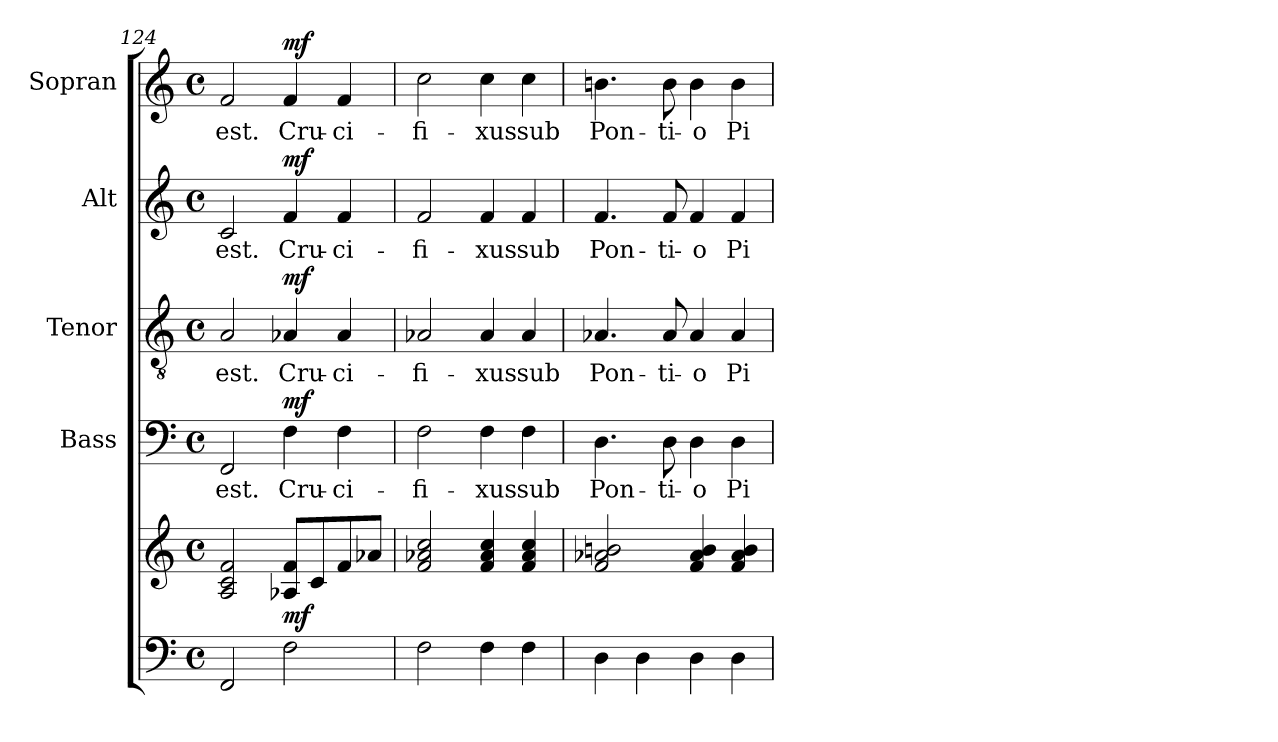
**kern	**kern	**dynam	**kern	**text	**dynam	**kern	**text	**dynam	**kern	**text	**dynam	**kern	**text	**dynam
*part5	*part5	*part5	*part4	*part4	*part4	*part3	*part3	*part3	*part2	*part2	*part2	*part1	*part1	*part1
*staff6	*staff5	*staff5/6	*staff4	*staff4	*staff4	*staff3	*staff3	*staff3	*staff2	*staff2	*staff2	*staff1	*staff1	*staff1
*	*	*	*I"Bass	*	*	*I"Tenor	*	*	*I"Alt	*	*	*I"Sopran	*	*
*	*	*	*I'B.	*	*	*I'T.	*	*	*I'A.	*	*	*I'S.	*	*
!!LO:PB:g=z
*clefF4	*clefG2	*	*clefF4	*	*	*clefGv2	*	*	*clefG2	*	*	*clefG2	*	*
*k[]	*k[]	*	*k[]	*	*	*k[]	*	*	*k[]	*	*	*k[]	*	*
*C:	*C:	*	*C:	*	*	*C:	*	*	*C:	*	*	*C:	*	*
*M4/4	*M4/4	*	*M4/4	*	*	*M4/4	*	*	*M4/4	*	*	*M4/4	*	*
*met(c)	*met(c)	*	*met(c)	*	*	*met(c)	*	*	*met(c)	*	*	*met(c)	*	*
=124	=124	=124	=124	=124	=124	=124	=124	=124	=124	=124	=124	=124	=124	=124
!	!	!	!	!LO:LY:b	!	!	!LO:LY:b	!	!	!LO:LY:b	!	!	!LO:LY:b	!
2FF/	2A/ 2c/ 2f/	.	2FF/	est.	.	2A/	est.	.	2c/	est.	.	2f/	est.	.
!	!	!LO:DY:b	!	!LO:LY:b	!LO:DY:a	!	!LO:LY:b	!LO:DY:a	!	!LO:LY:b	!LO:DY:a	!	!LO:LY:b	!LO:DY:a
2F\	8A-X/ 8f/L	mf	4F\	Cru-	mf	4A-X/	Cru-	mf	4f/	Cru-	mf	4f/	Cru-	mf
.	8c/	.	.	.	.	.	.	.	.	.	.	.	.	.
!	!	!	!	!LO:LY:b	!	!	!LO:LY:b	!	!	!LO:LY:b	!	!	!LO:LY:b	!
.	8f/	.	4F\	-ci-	.	4A-/	-ci-	.	4f/	-ci-	.	4f/	-ci-	.
.	8a-X/J	.	.	.	.	.	.	.	.	.	.	.	.	.
=125	=125	=125	=125	=125	=125	=125	=125	=125	=125	=125	=125	=125	=125	=125
!	!	!	!	!LO:LY:b	!	!	!LO:LY:b	!	!	!LO:LY:b	!	!	!LO:LY:b	!
2F\	2f/ 2a-X/ 2cc/	.	2F\	-fi-	.	2A-X/	-fi-	.	2f/	-fi-	.	2cc\	-fi-	.
!	!	!	!	!LO:LY:b	!	!	!LO:LY:b	!	!	!LO:LY:b	!	!	!LO:LY:b	!
4F\	4f/ 4a-/ 4cc/	.	4F\	-xus	.	4A-/	-xus	.	4f/	-xus	.	4cc\	-xus	.
!	!	!	!	!LO:LY:b	!	!	!LO:LY:b	!	!	!LO:LY:b	!	!	!LO:LY:b	!
4F\	4f/ 4a-/ 4cc/	.	4F\	sub	.	4A-/	sub	.	4f/	sub	.	4cc\	sub	.
=126	=126	=126	=126	=126	=126	=126	=126	=126	=126	=126	=126	=126	=126	=126
!	!	!	!	!LO:LY:b	!	!	!LO:LY:b	!	!	!LO:LY:b	!	!	!LO:LY:b	!
4D\	2f/ 2a-X/ 2bn/	.	4.D\	Pon-	.	4.A-X/	Pon-	.	4.f/	Pon-	.	4.bn\	Pon-	.
4D\	.	.	.	.	.	.	.	.	.	.	.	.	.	.
!	!	!	!	!LO:LY:b	!	!	!LO:LY:b	!	!	!LO:LY:b	!	!	!LO:LY:b	!
.	.	.	8D\	-ti-	.	8A-/	-ti-	.	8f/	-ti-	.	8b\	-ti-	.
!	!	!	!	!LO:LY:b	!	!	!LO:LY:b	!	!	!LO:LY:b	!	!	!LO:LY:b	!
4D\	4f/ 4a-/ 4b/	.	4D\	-o	.	4A-/	-o	.	4f/	-o	.	4b\	-o	.
!	!	!	!	!LO:LY:b	!	!	!LO:LY:b	!	!	!LO:LY:b	!	!	!LO:LY:b	!
4D\	4f/ 4a-/ 4b/	.	4D\	Pi-	.	4A-/	Pi-	.	4f/	Pi-	.	4b\	Pi-	.
=	=	=	=	=	=	=	=	=	=	=	=	=	=	=
*-	*-	*-	*-	*-	*-	*-	*-	*-	*-	*-	*-	*-	*-	*-
